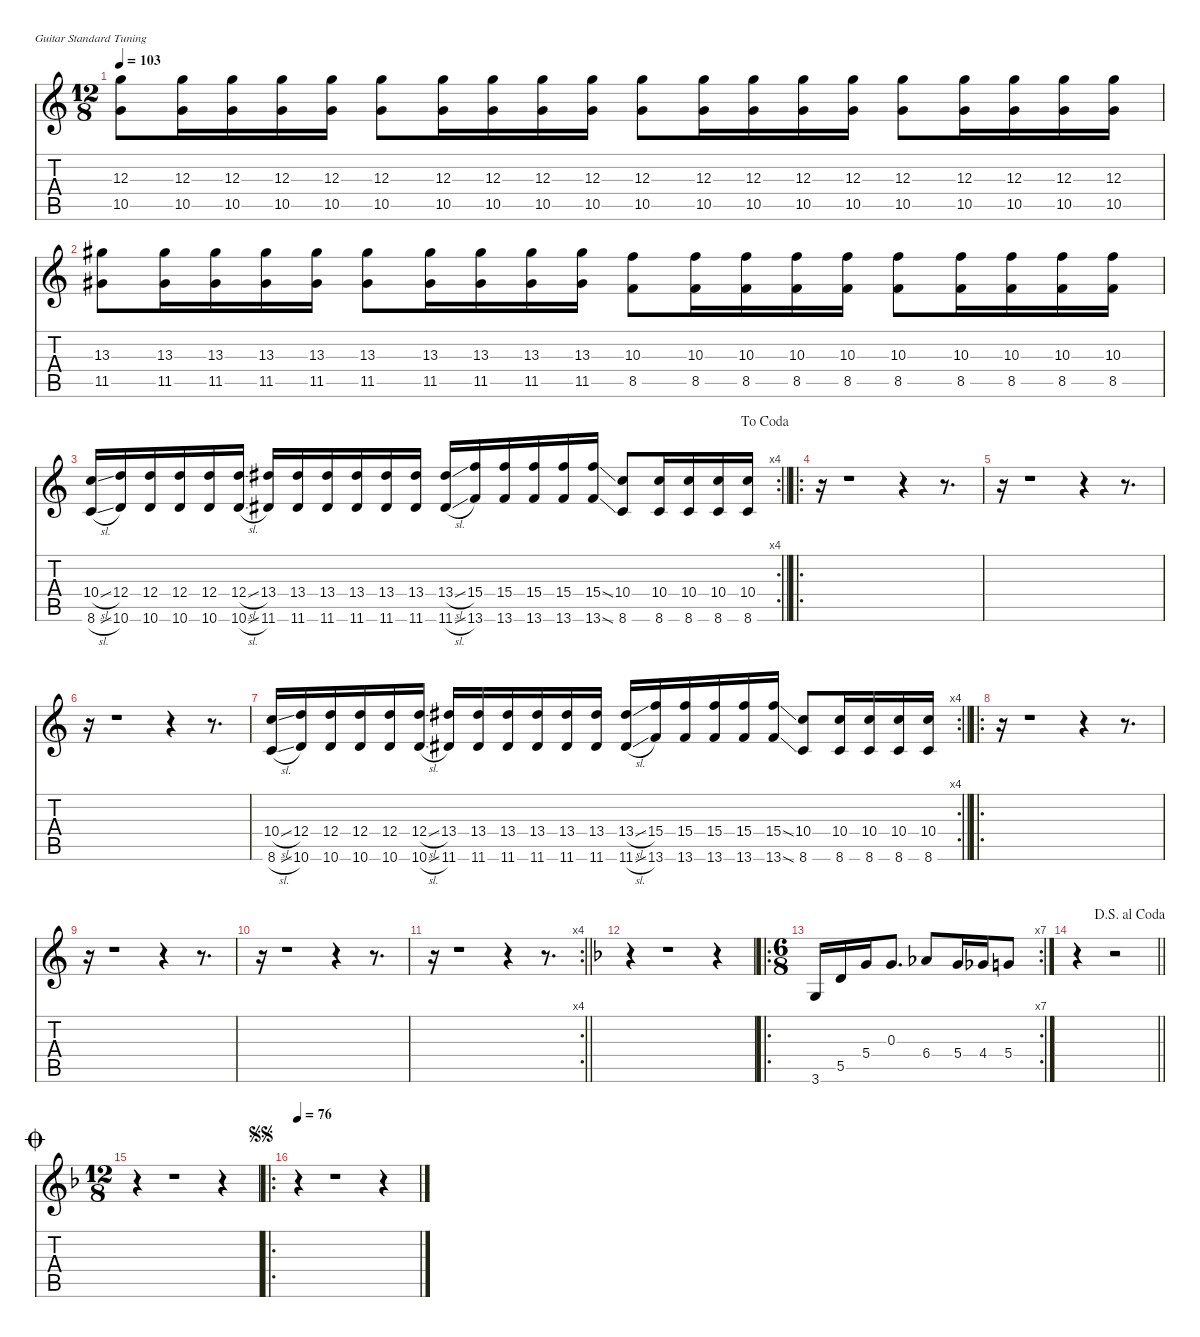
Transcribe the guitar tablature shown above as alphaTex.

\defaultSystemsLayout 4
\hideDynamics
\bracketExtendMode nobrackets
\singleTrackTrackNamePolicy hidden
\multiTrackTrackNamePolicy hidden
\firstSystemTrackNameMode fullname
\otherSystemsTrackNameOrientation horizontal
\track ("Guitar 2" "jz.guit.") {instrument electricguitarjazz}
\staff {score tabs}
\tuning (E4 B3 G3 D3 A2 E2)
\ts (12 8)
\tempo 103
\clef g2
\ks c
(12.3 10.5).8{dy f beam Down} (12.3 10.5).16{beam Down} (12.3 10.5).16{beam Down} (12.3 10.5).16{beam Down} (12.3 10.5).16{beam Down} (12.3 10.5).8{beam Down} (12.3 10.5).16{beam Down} (12.3 10.5).16{beam Down} (12.3 10.5).16{beam Down} (12.3 10.5).16{beam Down} (12.3 10.5).8{beam Down} (12.3 10.5).16{beam Down} (12.3 10.5).16{beam Down} (12.3 10.5).16{beam Down} (12.3 10.5).16{beam Down} (12.3 10.5).8{beam Down} (12.3 10.5).16{beam Down} (12.3 10.5).16{beam Down} (12.3 10.5).16{beam Down} (12.3 10.5).16{beam Down} |
(13.3{acc #} 11.5{acc #}).8{beam Down} (13.3{acc #} 11.5{acc #}).16{beam Down} (13.3{acc #} 11.5{acc #}).16{beam Down} (13.3{acc #} 11.5{acc #}).16{beam Down} (13.3{acc #} 11.5{acc #}).16{beam Down} (13.3{acc #} 11.5{acc #}).8{beam Down} (13.3{acc #} 11.5{acc #}).16{beam Down} (13.3{acc #} 11.5{acc #}).16{beam Down} (13.3{acc #} 11.5{acc #}).16{beam Down} (13.3{acc #} 11.5{acc #}).16{beam Down} (10.3 8.5).8{beam Down} (10.3 8.5).16{beam Down} (10.3 8.5).16{beam Down} (10.3 8.5).16{beam Down} (10.3 8.5).16{beam Down} (10.3 8.5).8{beam Down} (10.3 8.5).16{beam Down} (10.3 8.5).16{beam Down} (10.3 8.5).16{beam Down} (10.3 8.5).16{beam Down} |
\rc 4
\jump dacoda
\barLineRight lightlight
(10.4{sl} 8.6{sl}).16{beam Up} (12.4 10.6).16{beam Up} (12.4 10.6).16{beam Up} (12.4 10.6).16{beam Up} (12.4 10.6).16{beam Up} (12.4{sl} 10.6{sl}).16{beam Up} (13.4{acc #} 11.6{acc #}).16{beam Up} (13.4{acc #} 11.6{acc #}).16{beam Up} (13.4{acc #} 11.6{acc #}).16{beam Up} (13.4{acc #} 11.6{acc #}).16{beam Up} (13.4{acc #} 11.6{acc #}).16{beam Up} (13.4{acc #} 11.6{acc #}).16{beam Up} (13.4{sl acc #} 11.6{sl acc #}).16{beam Up} (15.4 13.6).16{beam Up} (15.4 13.6).16{beam Up} (15.4 13.6).16{beam Up} (15.4 13.6).16{beam Up} (15.4{ss} 13.6{ss}).16{beam Up} (10.4 8.6).8{beam Up} (10.4 8.6).16{beam Up} (10.4 8.6).16{beam Up} (10.4 8.6).16{beam Up} (10.4 8.6).16{beam Up} |
\ro
r.16{beam Down} r.1{beam Down} r.4{beam Down} r.8{d beam Down} |
r.16{beam Down} r.1{beam Down} r.4{beam Down} r.8{d beam Down} |
r.16{beam Down} r.1{beam Down} r.4{beam Down} r.8{d beam Down} |
\rc 4
\barLineRight lightlight
(10.4{sl} 8.6{sl}).16{beam Up} (12.4 10.6).16{beam Up} (12.4 10.6).16{beam Up} (12.4 10.6).16{beam Up} (12.4 10.6).16{beam Up} (12.4{sl} 10.6{sl}).16{beam Up} (13.4{acc #} 11.6{acc #}).16{beam Up} (13.4{acc #} 11.6{acc #}).16{beam Up} (13.4{acc #} 11.6{acc #}).16{beam Up} (13.4{acc #} 11.6{acc #}).16{beam Up} (13.4{acc #} 11.6{acc #}).16{beam Up} (13.4{acc #} 11.6{acc #}).16{beam Up} (13.4{sl acc #} 11.6{sl acc #}).16{beam Up} (15.4 13.6).16{beam Up} (15.4 13.6).16{beam Up} (15.4 13.6).16{beam Up} (15.4 13.6).16{beam Up} (15.4{ss} 13.6{ss}).16{beam Up} (10.4 8.6).8{beam Up} (10.4 8.6).16{beam Up} (10.4 8.6).16{beam Up} (10.4 8.6).16{beam Up} (10.4 8.6).16{beam Up} |
\ro
r.16{beam Down} r.1{beam Down} r.4{beam Down} r.8{d beam Down} |
r.16{beam Down} r.1{beam Down} r.4{beam Down} r.8{d beam Down} |
r.16{beam Down} r.1{beam Down} r.4{beam Down} r.8{d beam Down} |
\rc 4
\barLineRight lightlight
r.16{beam Down} r.1{beam Down} r.4{beam Down} r.8{d beam Down} |
\ks dminor
r.4{beam Down} r.1{beam Down} r.4{beam Down} |
\ro
\rc 7
\ts (6 8)
\beaming (8 3 3)
3.6{acc forcenatural}.16{beam Up} 5.5{acc forcenatural}.16{beam Up} 5.4{acc forcenatural}.16{beam Up} 0.3{acc forcenatural}.8{d beam Up} 6.4{acc b}.8{beam Up} 5.4{acc forcenatural}.16{beam Up} 4.4{acc b}.16{beam Up} 5.4{acc forcenatural}.8{beam Up} |
\jump dalsegnoalcoda
\barLineRight lightlight
r.4{beam Down} r.2{beam Down} |
\ts (12 8)
\beaming (8 3 3 3 3)
\jump coda
r.4{beam Down} r.1{beam Down} r.4{beam Down} |
\ro
\jump segnosegno
\tempo 76
r.4{beam Down} r.1{beam Down} r.4{beam Down}
